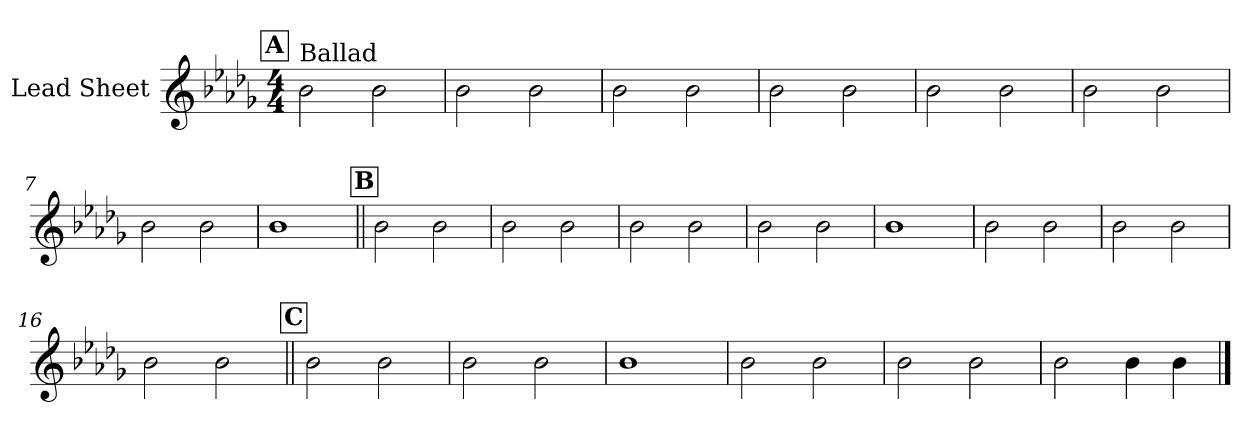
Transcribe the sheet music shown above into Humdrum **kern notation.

**kern
*part1
*staff1
*I"Lead Sheet
*clefG2
*k[b-e-a-d-g-]
*D-:
*M4/4
!!LO:REH:place=s1:a:fs=14:t=A
=1
!LO:TX:a:t=Ballad
2b-\
2b-\
=2
2b-\
2b-\
=3
2b-\
2b-\
=4
2b-\
2b-\
!!LO:LB:g=z
=5
2b-\
2b-\
=6
2b-\
2b-\
=7
2b-\
2b-\
=8
1b-
!!LO:LB:g=z
!!LO:REH:place=s1:a:fs=14:t=B
=9||
2b-\
2b-\
=10
2b-\
2b-\
=11
2b-\
2b-\
=12
2b-\
2b-\
!!LO:LB:g=z
=13
1b-
=14
2b-\
2b-\
=15
2b-\
2b-\
=16
2b-\
2b-\
!!LO:LB:g=z
!!LO:REH:place=s1:a:fs=14:t=C
=17||
2b-\
2b-\
=18
2b-\
2b-\
=19
1b-
=20
2b-\
2b-\
!!LO:LB:g=z
=21
2b-\
2b-\
=22
2b-\
4b-\
4b-\
==
*-
